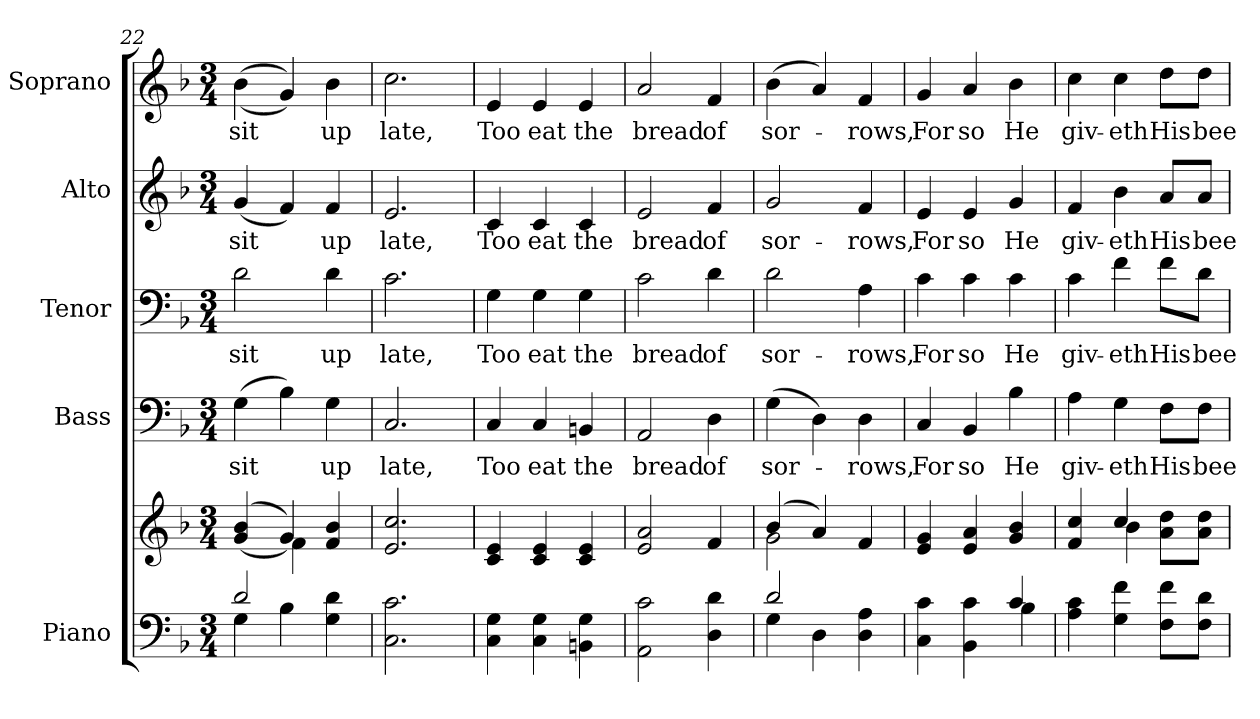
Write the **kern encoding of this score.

**kern	**kern	**kern	**text	**kern	**text	**kern	**text	**kern	**text
*part5	*part5	*part4	*part4	*part3	*part3	*part2	*part2	*part1	*part1
*staff6	*staff5	*staff4	*staff4	*staff3	*staff3	*staff2	*staff2	*staff1	*staff1
*I"Piano	*	*I"Bass	*	*I"Tenor	*	*I"Alto	*	*I"Soprano	*
*I'Pno.	*	*I'B.	*	*I'T.	*	*I'A.	*	*I'S.	*
*clefF4	*clefG2	*clefF4	*	*clefF4	*	*clefG2	*	*clefG2	*
*k[b-]	*k[b-]	*k[b-]	*	*k[b-]	*	*k[b-]	*	*k[b-]	*
*F:	*F:	*F:	*	*F:	*	*F:	*	*F:	*
*M3/4	*M3/4	*M3/4	*	*M3/4	*	*M3/4	*	*M3/4	*
=22	=22	=22	=22	=22	=22	=22	=22	=22	=22
*^	*^	*	*	*	*	*	*	*	*
!	!	!	!	!	!LO:LY:b:color=#000000	!	!	!	!	!	!
!	!	!	!	!	!	!	!LO:LY:b:color=#000000	!	!	!	!
!	!	!	!	!	!	!	!	!	!LO:LY:b:color=#000000	!	!
!	!	!	!	!	!	!	!	!	!	!	!LO:LY:b:color=#000000
2di/	4Gi\	((4gi/ 4b-i	4ryy	(4Gi\	sit	2di\	sit	(4gi/	sit	((4b-i\	sit
.	4B-i\	4gi/))	4fi\	4B-i\)	.	.	.	4fi/)	.	4gi/))	.
!	!	!	!	!	!LO:LY:b:color=#000000	!	!	!	!	!	!
!	!	!	!	!	!	!	!LO:LY:b:color=#000000	!	!	!	!
!	!	!	!	!	!	!	!	!	!LO:LY:b:color=#000000	!	!
!	!	!	!	!	!	!	!	!	!	!	!LO:LY:b:color=#000000
4Gi\ 4di	4ryy	4fi/ 4b-i	4ryy	4Gi\	up	4di\	up	4fi/	up	4b-i\	up
*v	*v	*	*	*	*	*	*	*	*	*	*
*	*v	*v	*	*	*	*	*	*	*	*
=23	=23	=23	=23	=23	=23	=23	=23	=23	=23
*^	*^	*	*	*	*	*	*	*	*
!	!	!	!	!	!LO:LY:b:color=#000000	!	!	!	!	!	!
*v	*v	*	*	*	*	*	*	*	*	*	*
*	*v	*v	*	*	*	*	*	*	*	*
*^	*^	*	*	*	*	*	*	*	*
!	!	!	!	!	!	!	!LO:LY:b:color=#000000	!	!	!	!
*v	*v	*	*	*	*	*	*	*	*	*	*
*	*v	*v	*	*	*	*	*	*	*	*
*^	*^	*	*	*	*	*	*	*	*
!	!	!	!	!	!	!	!	!	!LO:LY:b:color=#000000	!	!
*v	*v	*	*	*	*	*	*	*	*	*	*
*	*v	*v	*	*	*	*	*	*	*	*
*^	*^	*	*	*	*	*	*	*	*
!	!	!	!	!	!	!	!	!	!	!	!LO:LY:b:color=#000000
*v	*v	*	*	*	*	*	*	*	*	*	*
*	*v	*v	*	*	*	*	*	*	*	*
2.Ci\ 2.ci	2.ei/ 2.cci	2.Ci/	late,	2.ci\	late,	2.ei/	late,	2.cci\	late,
=24	=24	=24	=24	=24	=24	=24	=24	=24	=24
!	!	!	!LO:LY:b:color=#000000	!	!	!	!	!	!
!	!	!	!	!	!LO:LY:b:color=#000000	!	!	!	!
!	!	!	!	!	!	!	!LO:LY:b:color=#000000	!	!
!	!	!	!	!	!	!	!	!	!LO:LY:b:color=#000000
4Ci\ 4Gi	4ci/ 4ei	4Ci/	Too	4Gi\	Too	4ci/	Too	4ei/	Too
!	!	!	!LO:LY:b:color=#000000	!	!	!	!	!	!
!	!	!	!	!	!LO:LY:b:color=#000000	!	!	!	!
!	!	!	!	!	!	!	!LO:LY:b:color=#000000	!	!
!	!	!	!	!	!	!	!	!	!LO:LY:b:color=#000000
4Ci\ 4Gi	4ci/ 4ei	4Ci/	eat	4Gi\	eat	4ci/	eat	4ei/	eat
!	!	!	!LO:LY:b:color=#000000	!	!	!	!	!	!
!	!	!	!	!	!LO:LY:b:color=#000000	!	!	!	!
!	!	!	!	!	!	!	!LO:LY:b:color=#000000	!	!
!	!	!	!	!	!	!	!	!	!LO:LY:b:color=#000000
4BBni\ 4Gi	4ci/ 4ei	4BBni/	the	4Gi\	the	4ci/	the	4ei/	the
!!LO:PB:g=z
=25	=25	=25	=25	=25	=25	=25	=25	=25	=25
!	!	!	!LO:LY:b:color=#000000	!	!	!	!	!	!
!	!	!	!	!	!LO:LY:b:color=#000000	!	!	!	!
!	!	!	!	!	!	!	!LO:LY:b:color=#000000	!	!
!	!	!	!	!	!	!	!	!	!LO:LY:b:color=#000000
2AAi\ 2ci	2ei/ 2ai	2AAi/	bread	2ci\	bread	2ei/	bread	2ai/	bread
!	!	!	!LO:LY:b:color=#000000	!	!	!	!	!	!
!	!	!	!	!	!LO:LY:b:color=#000000	!	!	!	!
!	!	!	!	!	!	!	!LO:LY:b:color=#000000	!	!
!	!	!	!	!	!	!	!	!	!LO:LY:b:color=#000000
4Di\ 4di	4fi/	4Di\	of	4di\	of	4fi/	of	4fi/	of
=26	=26	=26	=26	=26	=26	=26	=26	=26	=26
*^	*^	*	*	*	*	*	*	*	*
!	!	!	!	!	!LO:LY:b:color=#000000	!	!	!	!	!	!
!	!	!	!	!	!	!	!LO:LY:b:color=#000000	!	!	!	!
!	!	!	!	!	!	!	!	!	!LO:LY:b:color=#000000	!	!
!	!	!	!	!	!	!	!	!	!	!	!LO:LY:b:color=#000000
2di/	4Gi\	(4b-i/	2gi\	(4Gi\	sor-	2di\	sor-	2gi/	sor-	(4b-i\	sor-
.	4Di\	4ai/)	.	4Di\)	.	.	.	.	.	4ai/)	.
!	!	!	!	!	!LO:LY:b:color=#000000	!	!	!	!	!	!
!	!	!	!	!	!	!	!LO:LY:b:color=#000000	!	!	!	!
!	!	!	!	!	!	!	!	!	!LO:LY:b:color=#000000	!	!
!	!	!	!	!	!	!	!	!	!	!	!LO:LY:b:color=#000000
4Di\ 4Ai	4ryy	4fi/	4ryy	4Di\	-rows,	4Ai\	-rows,	4fi/	-rows,	4fi/	-rows,
*	*	*v	*v	*	*	*	*	*	*	*	*
=27	=27	=27	=27	=27	=27	=27	=27	=27	=27	=27
*	*	*^	*	*	*	*	*	*	*	*
!	!	!	!	!	!LO:LY:b:color=#000000	!	!	!	!	!	!
*	*	*v	*v	*	*	*	*	*	*	*	*
*	*	*^	*	*	*	*	*	*	*	*
!	!	!	!	!	!	!	!LO:LY:b:color=#000000	!	!	!	!
*	*	*v	*v	*	*	*	*	*	*	*	*
*	*	*^	*	*	*	*	*	*	*	*
!	!	!	!	!	!	!	!	!	!LO:LY:b:color=#000000	!	!
*	*	*v	*v	*	*	*	*	*	*	*	*
*	*	*^	*	*	*	*	*	*	*	*
!	!	!	!	!	!	!	!	!	!	!	!LO:LY:b:color=#000000
*	*	*v	*v	*	*	*	*	*	*	*	*
4Ci\ 4ci	2ryy	4ei/ 4gi	4Ci/	For	4ci\	For	4ei/	For	4gi/	For
!	!	!	!	!LO:LY:b:color=#000000	!	!	!	!	!	!
!	!	!	!	!	!	!LO:LY:b:color=#000000	!	!	!	!
!	!	!	!	!	!	!	!	!LO:LY:b:color=#000000	!	!
!	!	!	!	!	!	!	!	!	!	!LO:LY:b:color=#000000
4BB-i\ 4ci	.	4ei/ 4ai	4BB-i/	so	4ci\	so	4ei/	so	4ai/	so
!	!	!	!	!LO:LY:b:color=#000000	!	!	!	!	!	!
!	!	!	!	!	!	!LO:LY:b:color=#000000	!	!	!	!
!	!	!	!	!	!	!	!	!LO:LY:b:color=#000000	!	!
!	!	!	!	!	!	!	!	!	!	!LO:LY:b:color=#000000
4ci/	4B-i\	4gi/ 4b-i	4B-i\	He	4ci\	He	4gi/	He	4b-i\	He
*v	*v	*	*	*	*	*	*	*	*	*
=28	=28	=28	=28	=28	=28	=28	=28	=28	=28
*	*^	*	*	*	*	*	*	*	*
*^	*	*	*	*	*	*	*	*	*	*
!	!	!	!	!	!LO:LY:b:color=#000000	!	!	!	!	!	!
*v	*v	*	*	*	*	*	*	*	*	*	*
*^	*	*	*	*	*	*	*	*	*	*
!	!	!	!	!	!	!	!LO:LY:b:color=#000000	!	!	!	!
*v	*v	*	*	*	*	*	*	*	*	*	*
*^	*	*	*	*	*	*	*	*	*	*
!	!	!	!	!	!	!	!	!	!LO:LY:b:color=#000000	!	!
*v	*v	*	*	*	*	*	*	*	*	*	*
*^	*	*	*	*	*	*	*	*	*	*
!	!	!	!	!	!	!	!	!	!	!	!LO:LY:b:color=#000000
*v	*v	*	*	*	*	*	*	*	*	*	*
4Ai\ 4ci	4fi/ 4cci	4ryy	4Ai\	giv-	4ci\	giv-	4fi/	giv-	4cci\	giv-
!	!	!	!	!LO:LY:b:color=#000000	!	!	!	!	!	!
!	!	!	!	!	!	!LO:LY:b:color=#000000	!	!	!	!
!	!	!	!	!	!	!	!	!LO:LY:b:color=#000000	!	!
!	!	!	!	!	!	!	!	!	!	!LO:LY:b:color=#000000
4Gi\ 4fi	4cci/	4b-i\	4Gi\	-eth	4fi\	-eth	4b-i\	-eth	4cci\	-eth
!	!	!	!	!LO:LY:b:color=#000000	!	!	!	!	!	!
!	!	!	!	!	!	!LO:LY:b:color=#000000	!	!	!	!
!	!	!	!	!	!	!	!	!LO:LY:b:color=#000000	!	!
!	!	!	!	!	!	!	!	!	!	!LO:LY:b:color=#000000
8Fi\ 8fi\L	8ai\ 8ddi\L	4ryy	8Fi\L	His	8fi\L	His	8ai/L	His	8ddi\L	His
!	!	!	!	!LO:LY:b:color=#000000	!	!	!	!	!	!
!	!	!	!	!	!	!LO:LY:b:color=#000000	!	!	!	!
!	!	!	!	!	!	!	!	!LO:LY:b:color=#000000	!	!
!	!	!	!	!	!	!	!	!	!	!LO:LY:b:color=#000000
8Fi\ 8di\J	8ai\ 8ddi\J	.	8Fi\J	bee	8di\J	bee	8ai/J	bee	8ddi\J	bee
*	*v	*v	*	*	*	*	*	*	*	*
=	=	=	=	=	=	=	=	=	=
*-	*-	*-	*-	*-	*-	*-	*-	*-	*-
